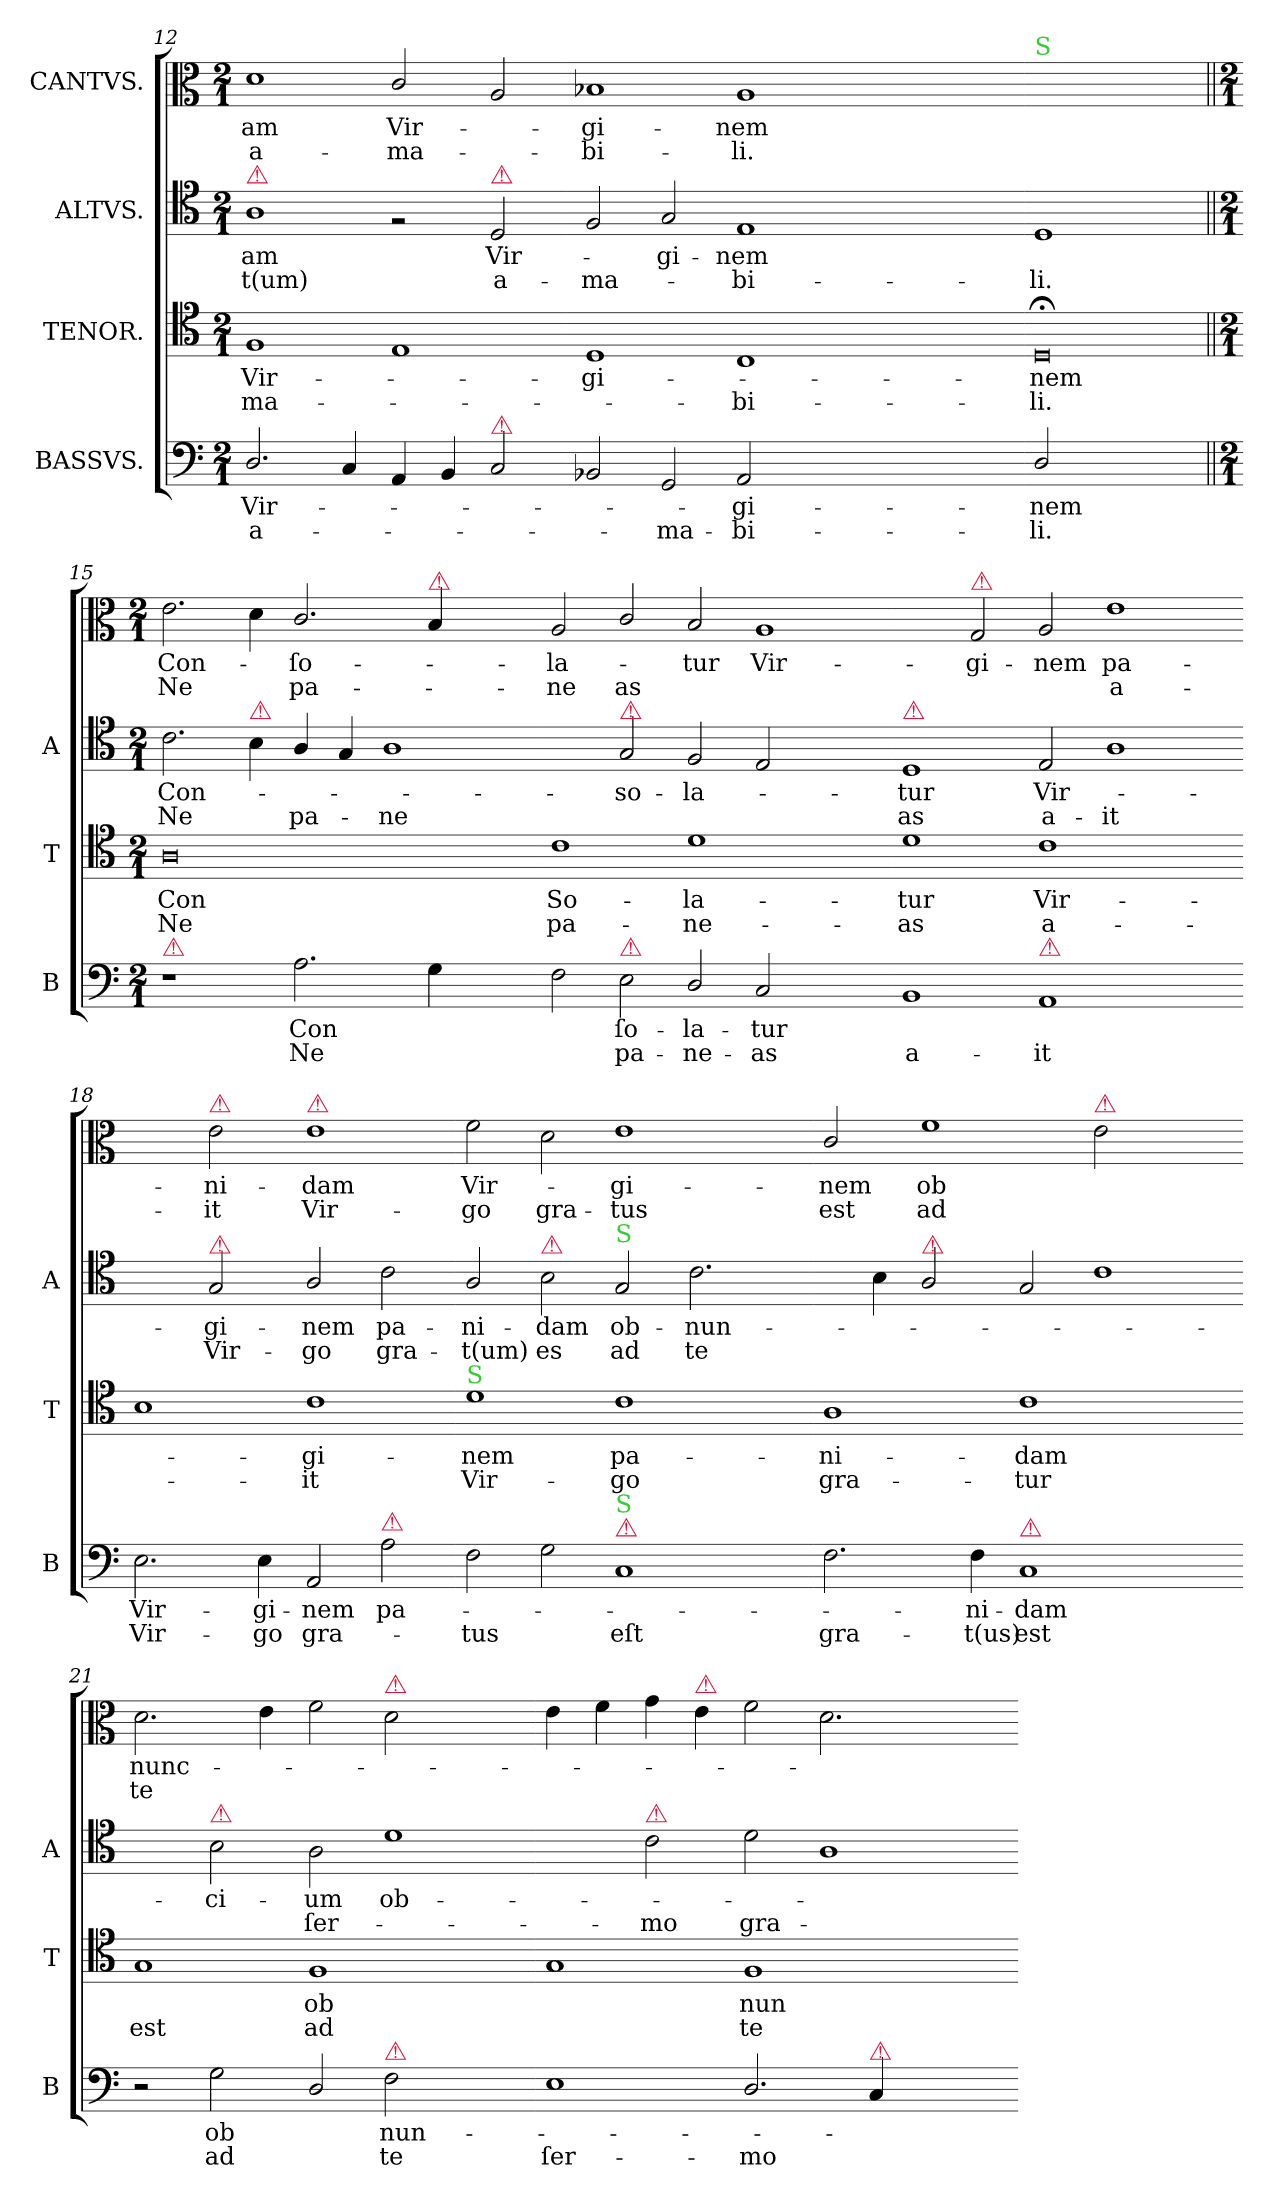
**kern	**text	**text	**kern	**text	**text	**kern	**text	**text	**kern	**text	**text
*part4	*part4	*part4	*part3	*part3	*part3	*part2	*part2	*part2	*part1	*part1	*part1
*staff4	*staff4	*staff4	*staff3	*staff3	*staff3	*staff2	*staff2	*staff2	*staff1	*staff1	*staff1
*I"BASSVS.	*	*	*I"TENOR.	*	*	*I"ALTVS.	*	*	*I"CANTVS.	*	*
*I'B	*	*	*I'T	*	*	*I'A	*	*	*	*	*
*clefF4	*	*	*clefC4	*	*	*clefC4	*	*	*clefC3	*	*
*k[]	*	*	*k[]	*	*	*k[]	*	*	*k[]	*	*
*M2/1	*	*	*M2/1	*	*	*M2/1	*	*	*M2/1	*	*
=12	=12	=12	=12	=12	=12	=12	=12	=12	=12	=12	=12
!	!	!	!	!	!	!LO:TX:a:color=crimson:t=⚠	!	!	!	!	!
2.D/	Vir-	a-	1F/	Vir-	-ma-	1A\	-am	-t(um)	1d\	-am	a-
4C/	.	.	.	.	.	.	.	.	.	.	.
4AA/	.	.	1E/	.	.	2rF	.	.	2c/	Vir-	-ma-
4BB/	.	.	.	.	.	.	.	.	.	.	.
!	!	!	!	!	!	!LO:TX:a:color=crimson:t=⚠	!	!	!	!	!
!LO:TX:a:color=crimson:t=⚠	!	!	!	!	!	!	!	!	!	!	!
2C/	.	.	.	.	.	2D/	Vir-	a-	2A/	.	.
=13-	=13-	=13-	=13-	=13-	=13-	=13-	=13-	=13-	=13-	=13-	=13-
2BB-X/	.	.	1D/	-gi-	.	2F/	.	-ma-	1B-X/	-gi-	-bi-
2GG/	.	-ma-	.	.	.	2G/	-gi-	.	.	.	.
!LO:N:vis=2	!	!	!	!	!	!	!	!	!LO:N:vis=1	!	!
1AA/	-gi-	-bi-	1C/	.	-bi-	1E/	-nem	-bi-	0.A/	-nem	-li.
0ryy	.	.	0ryy	.	.	0ryy	.	.	.	.	.
=14-	=14-	=14-	=14-	=14-	=14-	=14-	=14-	=14-	=14-	=14-	=14-
!	!	!	!	!	!	!	!	!	!LO:TX:a:color=limegreen:t=S	!	!
!LO:N:vis=2	!	!	!	!	!	!LO:N:vis=1	!	!	!	!	!
0D/	-nem	-li.	0D;</	-nem	-li.	0D/	.	-li.	0ryy	.	.
=15||	=15||	=15||	=15||	=15||	=15||	=15||	=15||	=15||	=15||	=15||	=15||
*M2/1	*	*	*M2/1	*	*	*M2/1	*	*	*M2/1	*	*
!LO:TX:a:color=crimson:t=⚠	!	!	!	!	!	!	!	!	!	!	!
1r	.	.	0A\	Con	Ne	2.c\	Con-	Ne	2.e\	Con-	Ne
!	!	!	!	!	!	!LO:TX:a:color=crimson:t=⚠	!	!	!	!	!
.	.	.	.	.	.	4B	.	.	4d\	.	.
2.A\	Con	Ne	.	.	.	4A/	.	pa-	2.c/	-ſo-	pa-
.	.	.	.	.	.	4G/	.	.	.	.	.
.	.	.	.	.	.	1A\	.	-ne	.	.	.
!	!	!	!	!	!	!	!	!	!LO:TX:a:color=crimson:t=⚠	!	!
4G\	.	.	.	.	.	.	.	.	4B/	.	.
2ryy	.	.	2ryy	.	.	.	.	.	2ryy	.	.
=16-	=16-	=16-	=16-	=16-	=16-	=16-	=16-	=16-	=16-	=16-	=16-
2F\	.	.	1c\	So-	pa-	2ryy	.	.	2A/	-la-	-ne
!	!	!	!	!	!	!LO:TX:a:color=crimson:t=⚠	!	!	!	!	!
!LO:TX:a:color=crimson:t=⚠	!	!	!	!	!	!	!	!	!	!	!
2E\	ſo-	pa-	.	.	.	2G/	-so-	.	2c/	.	as
2D/	-la-	-ne-	1d\	-la-	-ne-	2F/	-la-	.	2B/	-tur	.
2C/	-tur	as	.	.	.	2E/	.	.	1A/	Vir-	.
2ryy	.	.	2ryy	.	.	2ryy	.	.	.	.	.
=17-	=17-	=17-	=17-	=17-	=17-	=17-	=17-	=17-	=17-	=17-	=17-
!	!	!	!	!	!	!LO:TX:a:color=crimson:t=⚠	!	!	!	!	!
1BB/	.	a-	1d\	-tur	-as	1D/	-tur	as	2ryy	.	.
!	!	!	!	!	!	!	!	!	!LO:TX:a:color=crimson:t=⚠	!	!
.	.	.	.	.	.	.	.	.	2G/	-gi-	.
!LO:TX:a:color=crimson:t=⚠	!	!	!	!	!	!	!	!	!	!	!
1AA/	.	-it	1c\	Vir-	a-	2E/	Vir-	a-	2A/	-nem	.
.	.	.	.	.	.	1A\	.	-it	1e\	pa-	a-
2ryy	.	.	2ryy	.	.	.	.	.	.	.	.
=18-	=18-	=18-	=18-	=18-	=18-	=18-	=18-	=18-	=18-	=18-	=18-
2.E\	Vir-	Vir-	1B\	.	.	2ryy	.	.	2ryy	.	.
!	!	!	!	!	!	!	!	!	!LO:TX:a:color=crimson:t=⚠	!	!
!	!	!	!	!	!	!LO:TX:a:color=crimson:t=⚠	!	!	!	!	!
.	.	.	.	.	.	2G/	-gi-	Vir-	2e\	-ni-	-it
4E\	-gi-	-go	.	.	.	.	.	.	.	.	.
!	!	!	!	!	!	!	!	!	!LO:TX:a:color=crimson:t=⚠	!	!
2AA/	-nem	gra-	1c\	-gi-	-it	2A/	-nem	-go	1e\	-dam	Vir-
!LO:TX:a:color=crimson:t=⚠	!	!	!	!	!	!	!	!	!	!	!
2A\	pa-	.	.	.	.	2c\	pa-	gra-	.	.	.
=19-	=19-	=19-	=19-	=19-	=19-	=19-	=19-	=19-	=19-	=19-	=19-
!	!	!	!LO:TX:a:color=limegreen:t=S	!	!	!	!	!	!	!	!
2F\	.	-tus	1d\	-nem	Vir-	2A/	-ni-	-t(um)	2f\	Vir-	-go
!	!	!	!	!	!	!LO:TX:a:color=crimson:t=⚠	!	!	!	!	!
2G\	.	.	.	.	.	2B\	-dam	es	2d\	.	gra-
!	!	!	!	!	!	!LO:TX:a:color=limegreen:t=S	!	!	!	!	!
!LO:TX:a:color=crimson:t=⚠	!	!	!	!	!	!	!	!	!	!	!
!LO:TX:a:color=limegreen:t=S	!	!	!	!	!	!	!	!	!	!	!
1C/	.	eſt	1c\	pa-	-go	2G/	ob-	ad	1e\	-gi-	-tus
.	.	.	.	.	.	2.c\	-nun-	te	.	.	.
4ryy	.	.	4ryy	.	.	.	.	.	4ryy	.	.
=20-	=20-	=20-	=20-	=20-	=20-	=20-	=20-	=20-	=20-	=20-	=20-
2.F\	.	gra-	1A\	-ni-	gra-	4ryy	.	.	2c/	-nem	est
.	.	.	.	.	.	4B\	.	.	.	.	.
!	!	!	!	!	!	!LO:TX:a:color=crimson:t=⚠	!	!	!	!	!
.	.	.	.	.	.	2A/	.	.	1f\	ob	ad
4F\	-ni-	-t(us)	.	.	.	.	.	.	.	.	.
!LO:TX:a:color=crimson:t=⚠	!	!	!	!	!	!	!	!	!	!	!
1C/	-dam	est	1c\	-dam	-tur	2G/	.	.	.	.	.
!	!	!	!	!	!	!	!	!	!LO:TX:a:color=crimson:t=⚠	!	!
.	.	.	.	.	.	1c\	.	.	2e\	.	.
2ryy	.	.	2ryy	.	.	.	.	.	2ryy	.	.
=21-	=21-	=21-	=21-	=21-	=21-	=21-	=21-	=21-	=21-	=21-	=21-
2r	.	.	1G/	.	est	2ryy	.	.	2.d\	nunc-	te
!	!	!	!	!	!	!LO:TX:a:color=crimson:t=⚠	!	!	!	!	!
2G\	ob	ad	.	.	.	2B\	-ci-	.	.	.	.
.	.	.	.	.	.	.	.	.	4e\	.	.
2D/	.	.	1F/	ob	ad	2A\	-um	ſer-	2f\	.	.
!	!	!	!	!	!	!	!	!	!LO:TX:a:color=crimson:t=⚠	!	!
!LO:TX:a:color=crimson:t=⚠	!	!	!	!	!	!	!	!	!	!	!
!	!	!	!	!	!	!	!LO:LY:i	!	!	!	!
2F\	nun-	te	.	.	.	1d\	ob-	.	2d\	.	.
2ryy	.	.	2ryy	.	.	.	.	.	2ryy	.	.
=22-	=22-	=22-	=22-	=22-	=22-	=22-	=22-	=22-	=22-	=22-	=22-
1E\	.	ſer-	1G/	.	.	2ryy	.	.	4e\	.	.
.	.	.	.	.	.	.	.	.	4f\	.	.
!	!	!	!	!	!	!LO:TX:a:color=crimson:t=⚠	!	!	!	!	!
.	.	.	.	.	.	2c\	.	-mo	4g\	.	.
!	!	!	!	!	!	!	!	!	!LO:TX:a:color=crimson:t=⚠	!	!
.	.	.	.	.	.	.	.	.	4e\	.	.
!	!	!	!	!	!	!	!	!LO:LY:i	!	!	!
2.D/	.	-mo	1F/	nun-	te	2d\	.	gra-	2f\	.	.
.	.	.	.	.	.	1A\	.	.	2.d\	.	.
!LO:TX:a:color=crimson:t=⚠	!	!	!	!	!	!	!	!	!	!	!
4C/	.	.	.	.	.	.	.	.	.	.	.
2ryy	.	.	2ryy	.	.	.	.	.	.	.	.
.	.	.	.	.	.	.	.	.	4ryy	.	.
=-	=-	=-	=-	=-	=-	=-	=-	=-	=-	=-	=-
*-	*-	*-	*-	*-	*-	*-	*-	*-	*-	*-	*-
